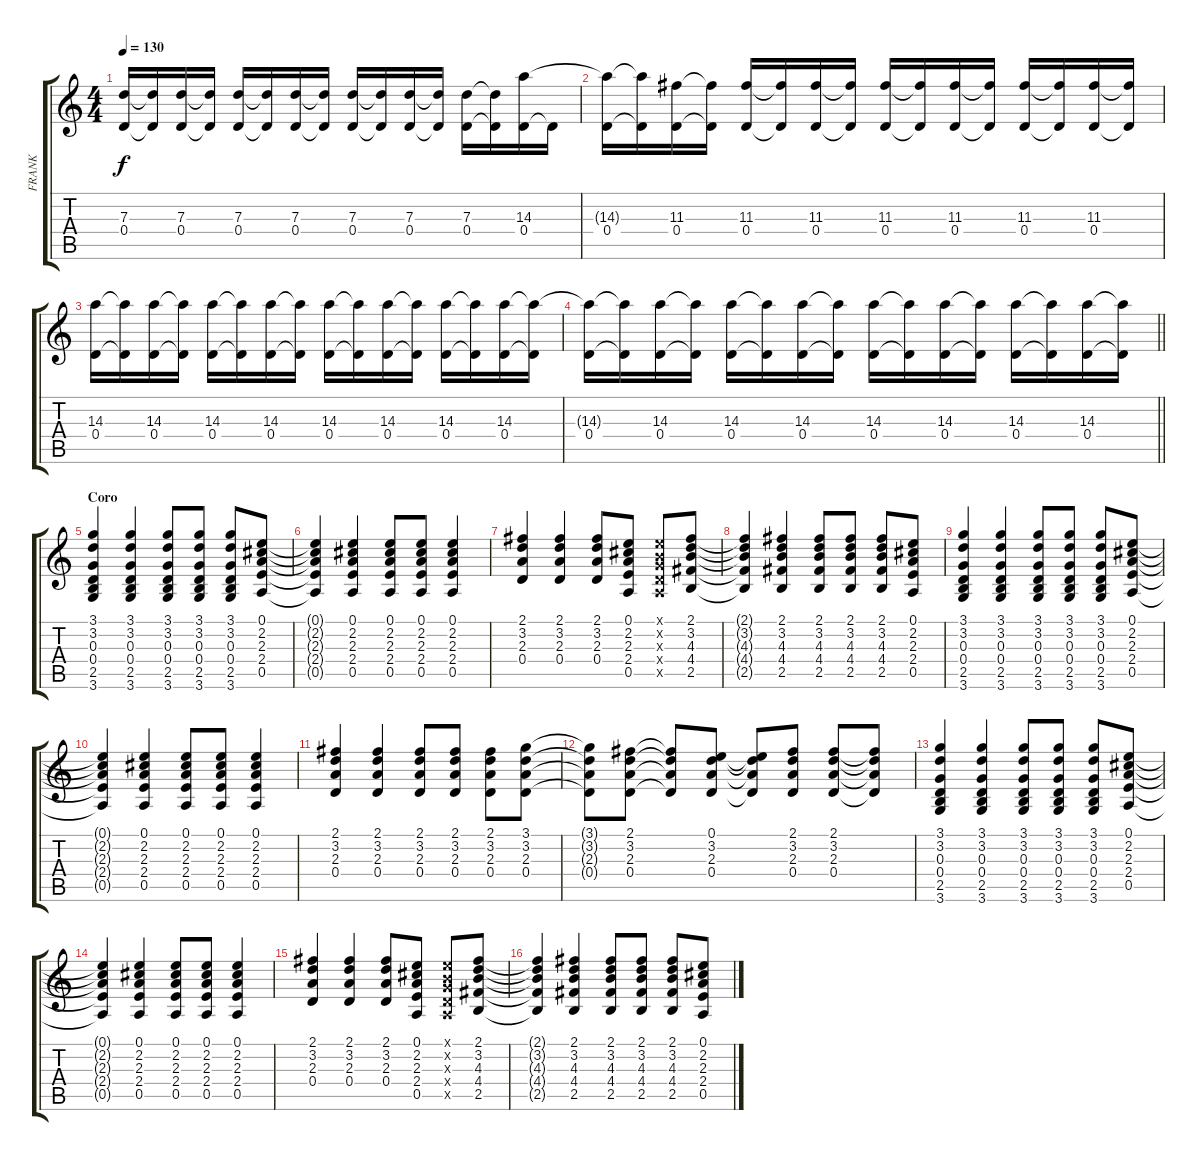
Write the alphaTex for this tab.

\track ("FRANK" "FRANK") {instrument acousticguitarsteel}
\staff {score tabs}
\tuning (E4 B3 G3 D3 A2 E2) {hide}
\ts (4 4)
\tempo 130
\clef g2
\ks c
(7.3 0.4).16{dy f} (7.3{t} 0.4{t}).16 (7.3 0.4).16 (7.3{t} 0.4{t}).16 (7.3 0.4).16 (7.3{t} 0.4{t}).16 (7.3 0.4).16 (7.3{t} 0.4{t}).16 (7.3 0.4).16 (7.3{t} 0.4{t}).16 (7.3 0.4).16 (7.3{t} 0.4{t}).16 (7.3 0.4).16 (7.3{t} 0.4{t}).16 (14.3 0.4).16 0.4{t}.16 |
(14.3{t} 0.4).16 (14.3{t} 0.4{t}).16 (11.3 0.4).16 (11.3{t} 0.4{t}).16 (11.3 0.4).16 (11.3{t} 0.4{t}).16 (11.3 0.4).16 (11.3{t} 0.4{t}).16 (11.3 0.4).16 (11.3{t} 0.4{t}).16 (11.3 0.4).16 (11.3{t} 0.4{t}).16 (11.3 0.4).16 (11.3{t} 0.4{t}).16 (11.3 0.4).16 (11.3{t} 0.4{t}).16 |
(14.3 0.4).16 (14.3{t} 0.4{t}).16 (14.3 0.4).16 (14.3{t} 0.4{t}).16 (14.3 0.4).16 (14.3{t} 0.4{t}).16 (14.3 0.4).16 (14.3{t} 0.4{t}).16 (14.3 0.4).16 (14.3{t} 0.4{t}).16 (14.3 0.4).16 (14.3{t} 0.4{t}).16 (14.3 0.4).16 (14.3{t} 0.4{t}).16 (14.3 0.4).16 (14.3{t} 0.4{t}).16 |
\barLineRight lightlight
(14.3{t} 0.4).16 (14.3{t} 0.4{t}).16 (14.3 0.4).16 (14.3{t} 0.4{t}).16 (14.3 0.4).16 (14.3{t} 0.4{t}).16 (14.3 0.4).16 (14.3{t} 0.4{t}).16 (14.3 0.4).16 (14.3{t} 0.4{t}).16 (14.3 0.4).16 (14.3{t} 0.4{t}).16 (14.3 0.4).16 (14.3{t} 0.4{t}).16 (14.3 0.4).16 (14.3{t} 0.4{t}).16 |
\section ("" "Coro")
(3.1 3.2 0.3 0.4 2.5 3.6).4 (3.1 3.2 0.3 0.4 2.5 3.6).4 (3.1 3.2 0.3 0.4 2.5 3.6).8 (3.1 3.2 0.3 0.4 2.5 3.6).8 (3.1 3.2 0.3 0.4 2.5 3.6).8 (0.1 2.2 2.3 2.4 0.5).8 |
(0.1{t} 2.2{t} 2.3{t} 2.4{t} 0.5{t}).4 (0.1 2.2 2.3 2.4 0.5).4 (0.1 2.2 2.3 2.4 0.5).8 (0.1 2.2 2.3 2.4 0.5).8 (0.1 2.2 2.3 2.4 0.5).4 |
(2.1 3.2 2.3 0.4).4 (2.1 3.2 2.3 0.4).4 (2.1 3.2 2.3 0.4).8 (0.1 2.2 2.3 2.4 0.5).8 (0.1{x} 0.2{x} 0.3{x} 0.4{x} 0.5{x}).8 (2.1 3.2 4.3 4.4 2.5).8 |
(2.1{t} 3.2{t} 4.3{t} 4.4{t} 2.5{t}).4 (2.1 3.2 4.3 4.4 2.5).4 (2.1 3.2 4.3 4.4 2.5).8 (2.1 3.2 4.3 4.4 2.5).8 (2.1 3.2 4.3 4.4 2.5).8 (0.1 2.2 2.3 2.4 0.5).8 |
(3.1 3.2 0.3 0.4 2.5 3.6).4 (3.1 3.2 0.3 0.4 2.5 3.6).4 (3.1 3.2 0.3 0.4 2.5 3.6).8 (3.1 3.2 0.3 0.4 2.5 3.6).8 (3.1 3.2 0.3 0.4 2.5 3.6).8 (0.1 2.2 2.3 2.4 0.5).8 |
(0.1{t} 2.2{t} 2.3{t} 2.4{t} 0.5{t}).4 (0.1 2.2 2.3 2.4 0.5).4 (0.1 2.2 2.3 2.4 0.5).8 (0.1 2.2 2.3 2.4 0.5).8 (0.1 2.2 2.3 2.4 0.5).4 |
(2.1 3.2 2.3 0.4).4 (2.1 3.2 2.3 0.4).4 (2.1 3.2 2.3 0.4).8 (2.1 3.2 2.3 0.4).8 (2.1 3.2 2.3 0.4).8 (3.1 3.2 2.3 0.4).8 |
(3.1{t} 3.2{t} 2.3{t} 0.4{t}).8 (2.1 3.2 2.3 0.4).8 (2.1{t} 3.2{t} 2.3{t} 0.4{t}).8 (0.1 3.2 2.3 0.4).8 (0.1{t} 3.2{t} 2.3{t} 0.4{t}).8 (2.1 3.2 2.3 0.4).8 (2.1 3.2 2.3 0.4).8 (2.1{t} 3.2{t} 2.3{t} 0.4{t}).8 |
(3.1 3.2 0.3 0.4 2.5 3.6).4 (3.1 3.2 0.3 0.4 2.5 3.6).4 (3.1 3.2 0.3 0.4 2.5 3.6).8 (3.1 3.2 0.3 0.4 2.5 3.6).8 (3.1 3.2 0.3 0.4 2.5 3.6).8 (0.1 2.2 2.3 2.4 0.5).8 |
(0.1{t} 2.2{t} 2.3{t} 2.4{t} 0.5{t}).4 (0.1 2.2 2.3 2.4 0.5).4 (0.1 2.2 2.3 2.4 0.5).8 (0.1 2.2 2.3 2.4 0.5).8 (0.1 2.2 2.3 2.4 0.5).4 |
(2.1 3.2 2.3 0.4).4 (2.1 3.2 2.3 0.4).4 (2.1 3.2 2.3 0.4).8 (0.1 2.2 2.3 2.4 0.5).8 (0.1{x} 0.2{x} 0.3{x} 0.4{x} 0.5{x}).8 (2.1 3.2 4.3 4.4 2.5).8 |
(2.1{t} 3.2{t} 4.3{t} 4.4{t} 2.5{t}).4 (2.1 3.2 4.3 4.4 2.5).4 (2.1 3.2 4.3 4.4 2.5).8 (2.1 3.2 4.3 4.4 2.5).8 (2.1 3.2 4.3 4.4 2.5).8 (0.1 2.2 2.3 2.4 0.5).8
